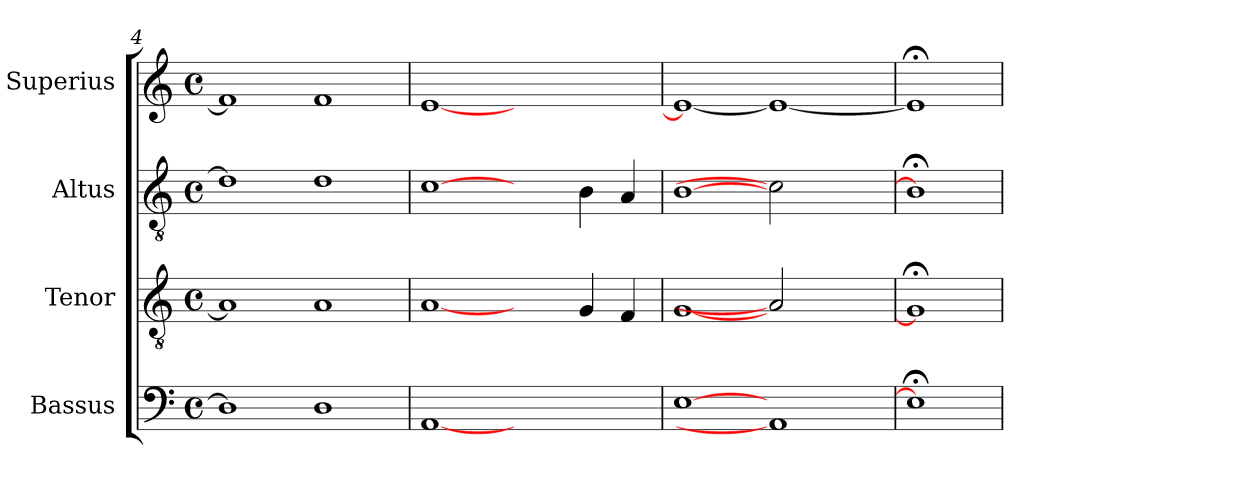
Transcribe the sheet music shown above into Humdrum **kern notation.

**kern	**kern	**kern	**kern
*part4	*part3	*part2	*part1
*staff4	*staff3	*staff2	*staff1
*I"Bassus	*I"Tenor	*I"Altus	*I"Superius
*I'B.	*I'T.	*I'T.	*I'S.
*clefF4	*clefGv2	*clefGv2	*clefG2
*	*ITrd7c12	*ITrd7c12	*
*k[]	*k[]	*k[]	*k[]
*C:	*C:	*C:	*C:
*M4/4	*M4/4	*M4/4	*M4/4
*met(c)	*met(c)	*met(c)	*met(c)
=4	=4	=4	=4
1Di]	1AAi]	1Di]	1fi]
1Di	1AAi	1Di	1fi
=5	=5	=5	=5
[1AAi	[1AAi	[1Ci	[<1ei
1ryy	2ryy	2ryy	1ryy
.	4GGi/	4BBi\	.
.	4FFi/	4AAi/	.
=6	=6	=6	=6
[1Ei	[1GGi	[1BBi	1ei_<
1AAi]	2AAi]	2Ci]	1ei_
.	2ryy	2ryy	.
=7	=7	=7	=7
1E;i]	1GG;i]	1BB;i]	1e;i]
=	=	=	=
*-	*-	*-	*-
